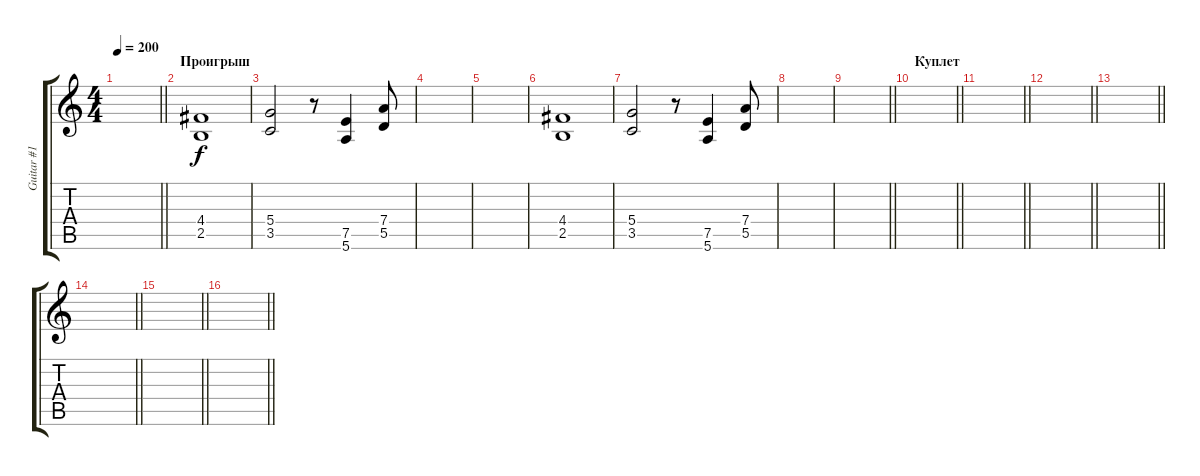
\track ("Guitar #1" "Guitar #1") {instrument distortionguitar}
\staff {score tabs}
\tuning (E4 B3 G3 D3 A2 E2) {hide}
\ts (4 4)
\tempo 200
\clef g2
\barLineRight lightlight
\ks c
|
\section ("" "Проигрыш")
(4.4 2.5).1 |
(5.4 3.5).2 r.8 (7.5 5.6).4 (7.4 5.5).8 |
|
|
(4.4 2.5).1 |
(5.4 3.5).2 r.8 (7.5 5.6).4 (7.4 5.5).8 |
|
\barLineRight lightlight
|
\section ("" "Куплет")
\barLineRight lightlight
|
\barLineRight lightlight
|
\barLineRight lightlight
|
\barLineRight lightlight
|
\barLineRight lightlight
|
\barLineRight lightlight
|
\barLineRight lightlight
